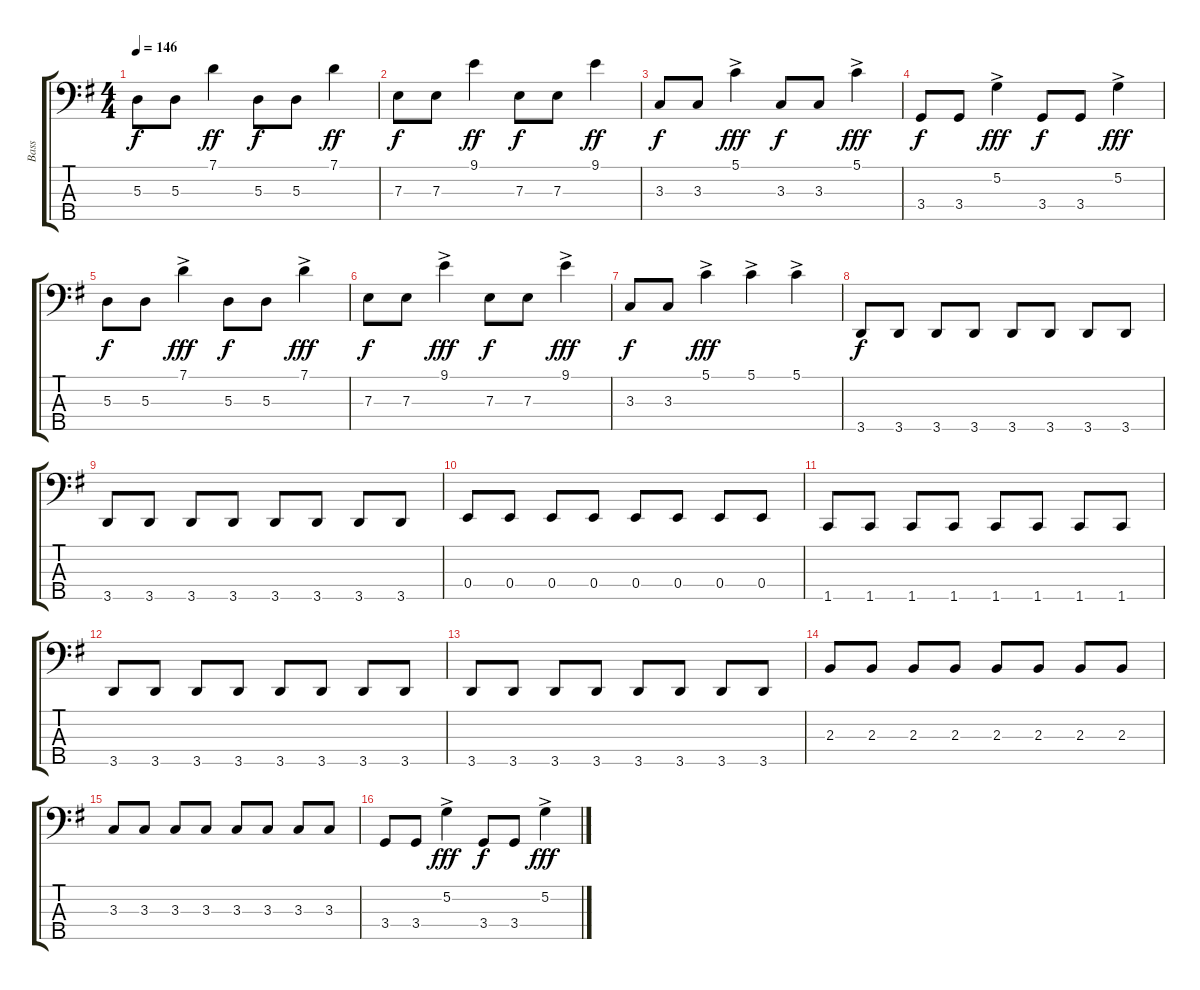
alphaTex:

\track ("Bass" "Bass") {instrument electricbassfinger}
\staff {score tabs}
\tuning (G2 D2 A1 E1 B0) {hide}
\ts (4 4)
\tempo 146
\clef f4
\ks g
5.3.8{dy f} 5.3.8 7.1.4{dy ff} 5.3.8{dy f} 5.3.8 7.1.4{dy ff} |
7.3.8{dy f} 7.3.8 9.1.4{dy ff} 7.3.8{dy f} 7.3.8 9.1.4{dy ff} |
3.3.8{dy f} 3.3.8 5.1{ac}.4{dy fff} 3.3.8{dy f} 3.3.8 5.1{ac}.4{dy fff} |
3.4.8{dy f} 3.4.8 5.2{ac}.4{dy fff} 3.4.8{dy f} 3.4.8 5.2{ac}.4{dy fff} |
5.3.8{dy f} 5.3.8 7.1{ac}.4{dy fff} 5.3.8{dy f} 5.3.8 7.1{ac}.4{dy fff} |
7.3.8{dy f} 7.3.8 9.1{ac}.4{dy fff} 7.3.8{dy f} 7.3.8 9.1{ac}.4{dy fff} |
3.3.8{dy f} 3.3.8 5.1{ac}.4{dy fff} 5.1{ac}.4 5.1{ac}.4 |
3.5.8{dy f} 3.5.8 3.5.8 3.5.8 3.5.8 3.5.8 3.5.8 3.5.8 |
3.5.8 3.5.8 3.5.8 3.5.8 3.5.8 3.5.8 3.5.8 3.5.8 |
0.4.8 0.4.8 0.4.8 0.4.8 0.4.8 0.4.8 0.4.8 0.4.8 |
1.5.8 1.5.8 1.5.8 1.5.8 1.5.8 1.5.8 1.5.8 1.5.8 |
3.5.8 3.5.8 3.5.8 3.5.8 3.5.8 3.5.8 3.5.8 3.5.8 |
3.5.8 3.5.8 3.5.8 3.5.8 3.5.8 3.5.8 3.5.8 3.5.8 |
2.3.8 2.3.8 2.3.8 2.3.8 2.3.8 2.3.8 2.3.8 2.3.8 |
3.3.8 3.3.8 3.3.8 3.3.8 3.3.8 3.3.8 3.3.8 3.3.8 |
3.4.8 3.4.8 5.2{ac}.4{dy fff} 3.4.8{dy f} 3.4.8 5.2{ac}.4{dy fff}
